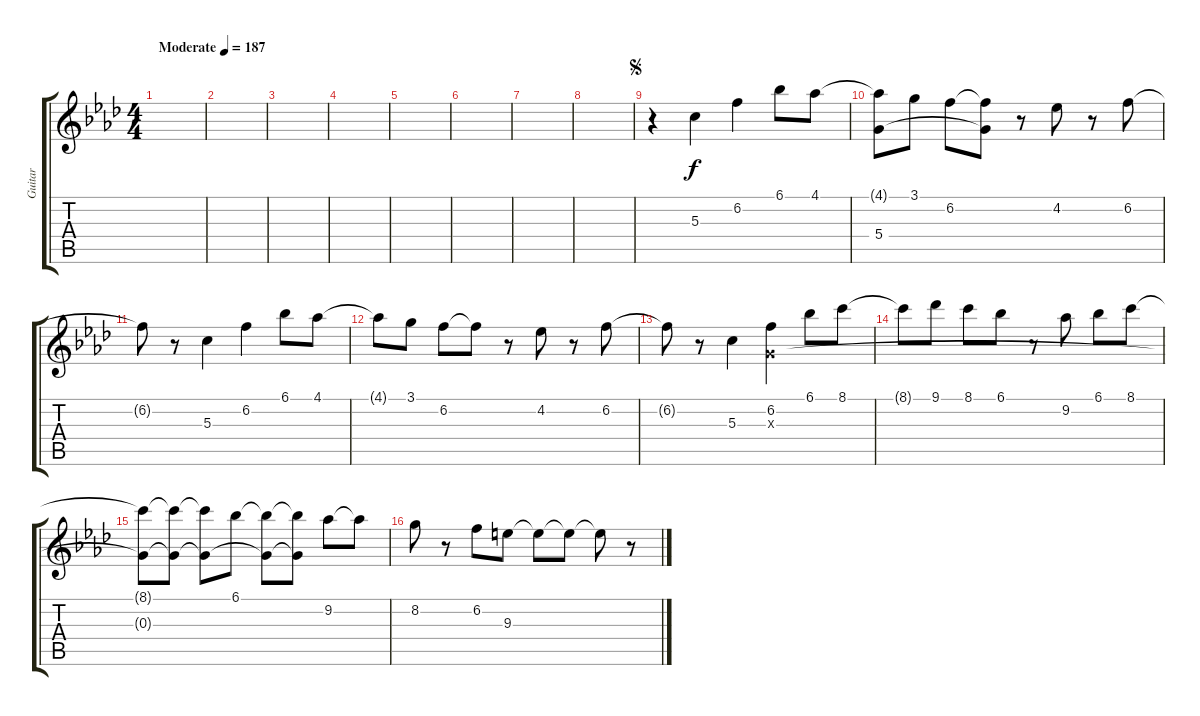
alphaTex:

\track ("Guitar" "Guitar") {instrument distortionguitar}
\staff {score tabs}
\tuning (E4 B3 G3 D3 A2 E2) {hide}
\ts (4 4)
\tempo (187 "Moderate")
\clef g2
\ks ab
|
|
|
|
|
|
|
|
\jump segno
r.4 5.3.4 6.2.4 6.1.8 4.1.8 |
(4.1{t} 5.4).8 3.1.8 6.2.8 (6.2{t} 5.4{t}).8 r.8 4.2.8 r.8 6.2.8 |
6.2{t}.8 r.8 5.3.4 6.2.4 6.1.8 4.1.8 |
4.1{t}.8 3.1.8 6.2.8 6.2{t}.8 r.8 4.2.8 r.8 6.2.8 |
6.2{t}.8 r.8 5.3.4 (6.2 0.3{x}).4 6.1.8 8.1.8 |
8.1{t}.8 9.1.8 8.1.8 6.1.8 r.8 9.2.8 6.1.8 8.1.8 |
(8.1{t} 0.3{t}).8 (8.1{t} 0.3{t}).8 (8.1{t} 0.3{t}).8 6.1.8 (6.1{t} 0.3{t}).8 (6.1{t} 0.3{t}).8 9.2.8 9.2{t}.8 |
8.2.8 r.8 6.2.8 9.3.8 9.3{t}.8 9.3{t}.8 9.3{t}.8 r.8
